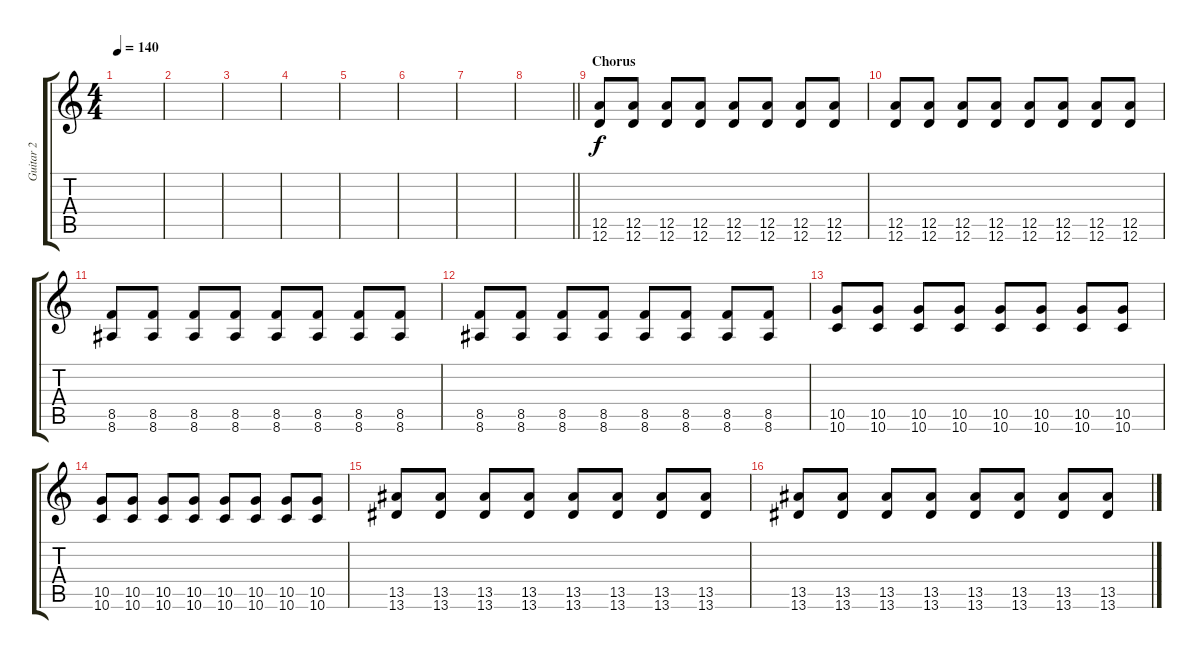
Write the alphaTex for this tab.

\track ("Guitar 2" "Guitar 2") {instrument distortionguitar}
\staff {score tabs}
\tuning (E4 B3 G3 D3 A2 D2) {hide}
\ts (4 4)
\tempo 140
\clef g2
\ks c
|
|
|
|
|
|
|
\barLineRight lightlight
|
\section ("" "Chorus")
(12.5 12.6).8 (12.5 12.6).8 (12.5 12.6).8 (12.5 12.6).8 (12.5 12.6).8 (12.5 12.6).8 (12.5 12.6).8 (12.5 12.6).8 |
(12.5 12.6).8 (12.5 12.6).8 (12.5 12.6).8 (12.5 12.6).8 (12.5 12.6).8 (12.5 12.6).8 (12.5 12.6).8 (12.5 12.6).8 |
(8.5 8.6).8 (8.5 8.6).8 (8.5 8.6).8 (8.5 8.6).8 (8.5 8.6).8 (8.5 8.6).8 (8.5 8.6).8 (8.5 8.6).8 |
(8.5 8.6).8 (8.5 8.6).8 (8.5 8.6).8 (8.5 8.6).8 (8.5 8.6).8 (8.5 8.6).8 (8.5 8.6).8 (8.5 8.6).8 |
(10.5 10.6).8 (10.5 10.6).8 (10.5 10.6).8 (10.5 10.6).8 (10.5 10.6).8 (10.5 10.6).8 (10.5 10.6).8 (10.5 10.6).8 |
(10.5 10.6).8 (10.5 10.6).8 (10.5 10.6).8 (10.5 10.6).8 (10.5 10.6).8 (10.5 10.6).8 (10.5 10.6).8 (10.5 10.6).8 |
(13.5 13.6).8 (13.5 13.6).8 (13.5 13.6).8 (13.5 13.6).8 (13.5 13.6).8 (13.5 13.6).8 (13.5 13.6).8 (13.5 13.6).8 |
(13.5 13.6).8 (13.5 13.6).8 (13.5 13.6).8 (13.5 13.6).8 (13.5 13.6).8 (13.5 13.6).8 (13.5 13.6).8 (13.5 13.6).8
